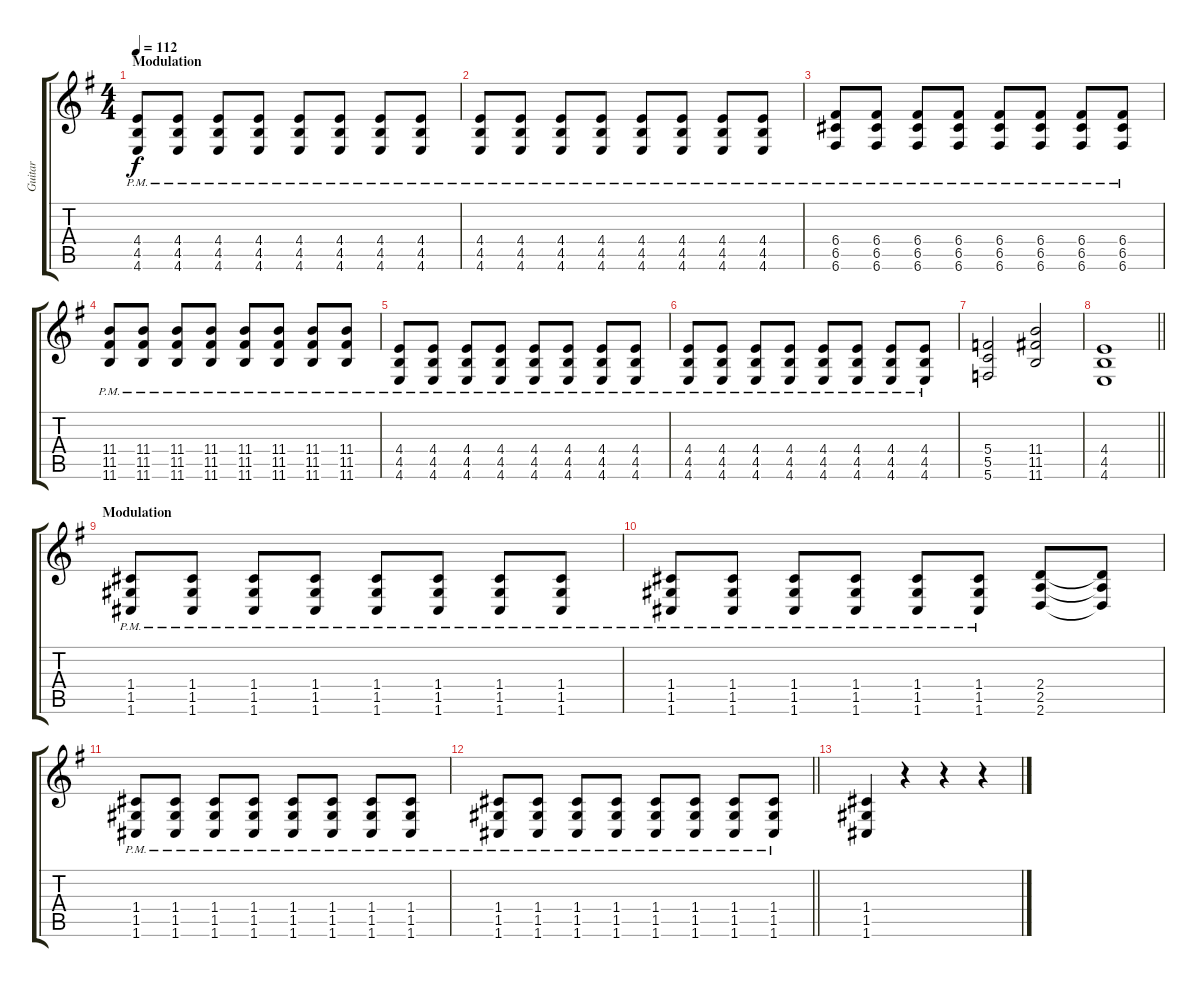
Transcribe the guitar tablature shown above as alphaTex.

\track ("Guitar" "Guitar") {instrument distortionguitar}
\staff {score tabs}
\tuning (E4 C4 G3 C3 G2 C2) {hide}
\ts (4 4)
\section ("" "Modulation")
\tempo 112
\clef g2
\ks eminor
(4.4{pm} 4.5{pm} 4.6{pm}).8{dy f} (4.4{pm} 4.5{pm} 4.6{pm}).8 (4.4{pm} 4.5{pm} 4.6{pm}).8 (4.4{pm} 4.5{pm} 4.6{pm}).8 (4.4{pm} 4.5{pm} 4.6{pm}).8 (4.4{pm} 4.5{pm} 4.6{pm}).8 (4.4{pm} 4.5{pm} 4.6{pm}).8 (4.4{pm} 4.5{pm} 4.6{pm}).8 |
(4.4{pm} 4.5{pm} 4.6{pm}).8 (4.4{pm} 4.5{pm} 4.6{pm}).8 (4.4{pm} 4.5{pm} 4.6{pm}).8 (4.4{pm} 4.5{pm} 4.6{pm}).8 (4.4{pm} 4.5{pm} 4.6{pm}).8 (4.4{pm} 4.5{pm} 4.6{pm}).8 (4.4{pm} 4.5{pm} 4.6{pm}).8 (4.4{pm} 4.5{pm} 4.6{pm}).8 |
(6.4{pm} 6.5{pm} 6.6{pm}).8 (6.4{pm} 6.5{pm} 6.6{pm}).8 (6.4{pm} 6.5{pm} 6.6{pm}).8 (6.4{pm} 6.5{pm} 6.6{pm}).8 (6.4{pm} 6.5{pm} 6.6{pm}).8 (6.4{pm} 6.5{pm} 6.6{pm}).8 (6.4{pm} 6.5{pm} 6.6{pm}).8 (6.4{pm} 6.5{pm} 6.6{pm}).8 |
(11.4{pm} 11.5{pm} 11.6{pm}).8 (11.4{pm} 11.5{pm} 11.6{pm}).8 (11.4{pm} 11.5{pm} 11.6{pm}).8 (11.4{pm} 11.5{pm} 11.6{pm}).8 (11.4{pm} 11.5{pm} 11.6{pm}).8 (11.4{pm} 11.5{pm} 11.6{pm}).8 (11.4{pm} 11.5{pm} 11.6{pm}).8 (11.4{pm} 11.5{pm} 11.6{pm}).8 |
(4.4{pm} 4.5{pm} 4.6{pm}).8 (4.4{pm} 4.5{pm} 4.6{pm}).8 (4.4{pm} 4.5{pm} 4.6{pm}).8 (4.4{pm} 4.5{pm} 4.6{pm}).8 (4.4{pm} 4.5{pm} 4.6{pm}).8 (4.4{pm} 4.5{pm} 4.6{pm}).8 (4.4{pm} 4.5{pm} 4.6{pm}).8 (4.4{pm} 4.5{pm} 4.6{pm}).8 |
(4.4{pm} 4.5{pm} 4.6{pm}).8 (4.4{pm} 4.5{pm} 4.6{pm}).8 (4.4{pm} 4.5{pm} 4.6{pm}).8 (4.4{pm} 4.5{pm} 4.6{pm}).8 (4.4{pm} 4.5{pm} 4.6{pm}).8 (4.4{pm} 4.5{pm} 4.6{pm}).8 (4.4{pm} 4.5{pm} 4.6{pm}).8 (4.4{pm} 4.5{pm} 4.6{pm}).8 |
(5.4 5.5 5.6).2 (11.4 11.5 11.6).2 |
\barLineRight lightlight
(4.4 4.5 4.6).1 |
\section ("" "Modulation")
(1.4{pm} 1.5{pm} 1.6{pm}).8 (1.4{pm} 1.5{pm} 1.6{pm}).8 (1.4{pm} 1.5{pm} 1.6{pm}).8 (1.4{pm} 1.5{pm} 1.6{pm}).8 (1.4{pm} 1.5{pm} 1.6{pm}).8 (1.4{pm} 1.5{pm} 1.6{pm}).8 (1.4{pm} 1.5{pm} 1.6{pm}).8 (1.4{pm} 1.5{pm} 1.6{pm}).8 |
(1.4{pm} 1.5{pm} 1.6{pm}).8 (1.4{pm} 1.5{pm} 1.6{pm}).8 (1.4{pm} 1.5{pm} 1.6{pm}).8 (1.4{pm} 1.5{pm} 1.6{pm}).8 (1.4{pm} 1.5{pm} 1.6{pm}).8 (1.4{pm} 1.5{pm} 1.6{pm}).8 (2.4 2.5 2.6).8 (2.4{t} 2.5{t} 2.6{t}).8 |
(1.4{pm} 1.5{pm} 1.6{pm}).8 (1.4{pm} 1.5{pm} 1.6{pm}).8 (1.4{pm} 1.5{pm} 1.6{pm}).8 (1.4{pm} 1.5{pm} 1.6{pm}).8 (1.4{pm} 1.5{pm} 1.6{pm}).8 (1.4{pm} 1.5{pm} 1.6{pm}).8 (1.4{pm} 1.5{pm} 1.6{pm}).8 (1.4{pm} 1.5{pm} 1.6{pm}).8 |
\barLineRight lightlight
(1.4{pm} 1.5{pm} 1.6{pm}).8 (1.4{pm} 1.5{pm} 1.6{pm}).8 (1.4{pm} 1.5{pm} 1.6{pm}).8 (1.4{pm} 1.5{pm} 1.6{pm}).8 (1.4{pm} 1.5{pm} 1.6{pm}).8 (1.4{pm} 1.5{pm} 1.6{pm}).8 (1.4{pm} 1.5{pm} 1.6{pm}).8 (1.4{pm} 1.5{pm} 1.6{pm}).8 |
(1.4 1.5 1.6).4 r.4 r.4 r.4
